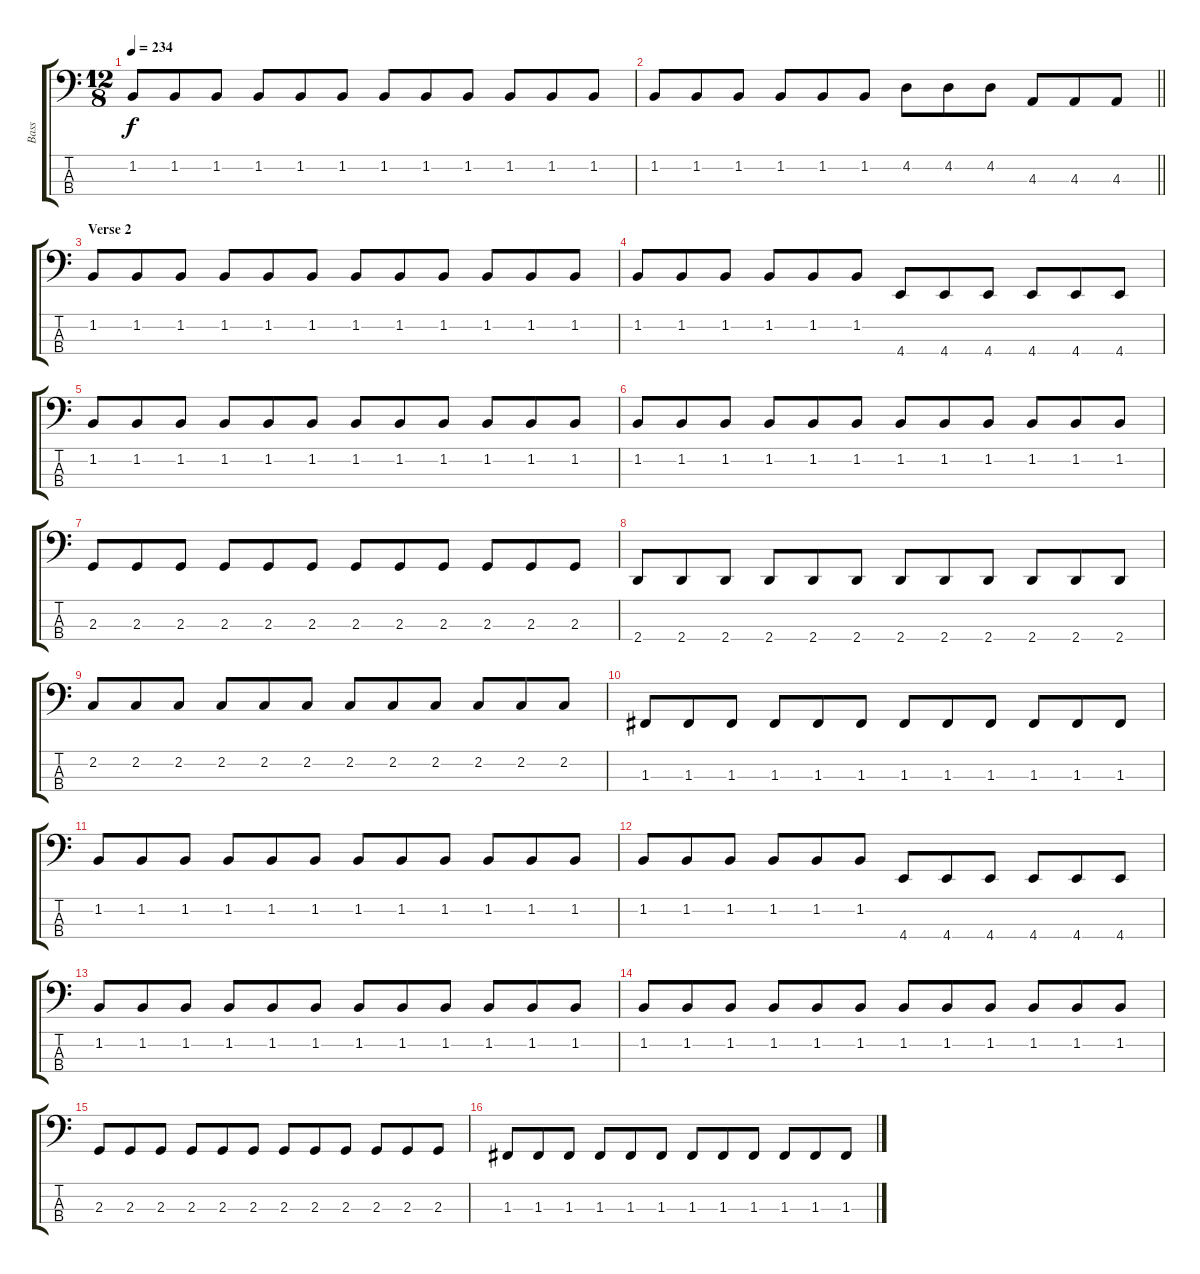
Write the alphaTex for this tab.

\track ("Bass" "Bass") {instrument electricbasspick}
\staff {score tabs}
\tuning (Eb2 Bb1 F1 C1) {hide}
\ts (12 8)
\tempo 234
\clef f4
\ks c
1.2.8{dy f} 1.2.8 1.2.8 1.2.8 1.2.8 1.2.8 1.2.8 1.2.8 1.2.8 1.2.8 1.2.8 1.2.8 |
\barLineRight lightlight
1.2.8 1.2.8 1.2.8 1.2.8 1.2.8 1.2.8 4.2.8 4.2.8 4.2.8 4.3.8 4.3.8 4.3.8 |
\section ("" "Verse 2")
1.2.8 1.2.8 1.2.8 1.2.8 1.2.8 1.2.8 1.2.8 1.2.8 1.2.8 1.2.8 1.2.8 1.2.8 |
1.2.8 1.2.8 1.2.8 1.2.8 1.2.8 1.2.8 4.4.8 4.4.8 4.4.8 4.4.8 4.4.8 4.4.8 |
1.2.8 1.2.8 1.2.8 1.2.8 1.2.8 1.2.8 1.2.8 1.2.8 1.2.8 1.2.8 1.2.8 1.2.8 |
1.2.8 1.2.8 1.2.8 1.2.8 1.2.8 1.2.8 1.2.8 1.2.8 1.2.8 1.2.8 1.2.8 1.2.8 |
2.3.8 2.3.8 2.3.8 2.3.8 2.3.8 2.3.8 2.3.8 2.3.8 2.3.8 2.3.8 2.3.8 2.3.8 |
2.4.8 2.4.8 2.4.8 2.4.8 2.4.8 2.4.8 2.4.8 2.4.8 2.4.8 2.4.8 2.4.8 2.4.8 |
2.2.8 2.2.8 2.2.8 2.2.8 2.2.8 2.2.8 2.2.8 2.2.8 2.2.8 2.2.8 2.2.8 2.2.8 |
1.3.8 1.3.8 1.3.8 1.3.8 1.3.8 1.3.8 1.3.8 1.3.8 1.3.8 1.3.8 1.3.8 1.3.8 |
1.2.8 1.2.8 1.2.8 1.2.8 1.2.8 1.2.8 1.2.8 1.2.8 1.2.8 1.2.8 1.2.8 1.2.8 |
1.2.8 1.2.8 1.2.8 1.2.8 1.2.8 1.2.8 4.4.8 4.4.8 4.4.8 4.4.8 4.4.8 4.4.8 |
1.2.8 1.2.8 1.2.8 1.2.8 1.2.8 1.2.8 1.2.8 1.2.8 1.2.8 1.2.8 1.2.8 1.2.8 |
1.2.8 1.2.8 1.2.8 1.2.8 1.2.8 1.2.8 1.2.8 1.2.8 1.2.8 1.2.8 1.2.8 1.2.8 |
2.3.8 2.3.8 2.3.8 2.3.8 2.3.8 2.3.8 2.3.8 2.3.8 2.3.8 2.3.8 2.3.8 2.3.8 |
1.3.8 1.3.8 1.3.8 1.3.8 1.3.8 1.3.8 1.3.8 1.3.8 1.3.8 1.3.8 1.3.8 1.3.8
